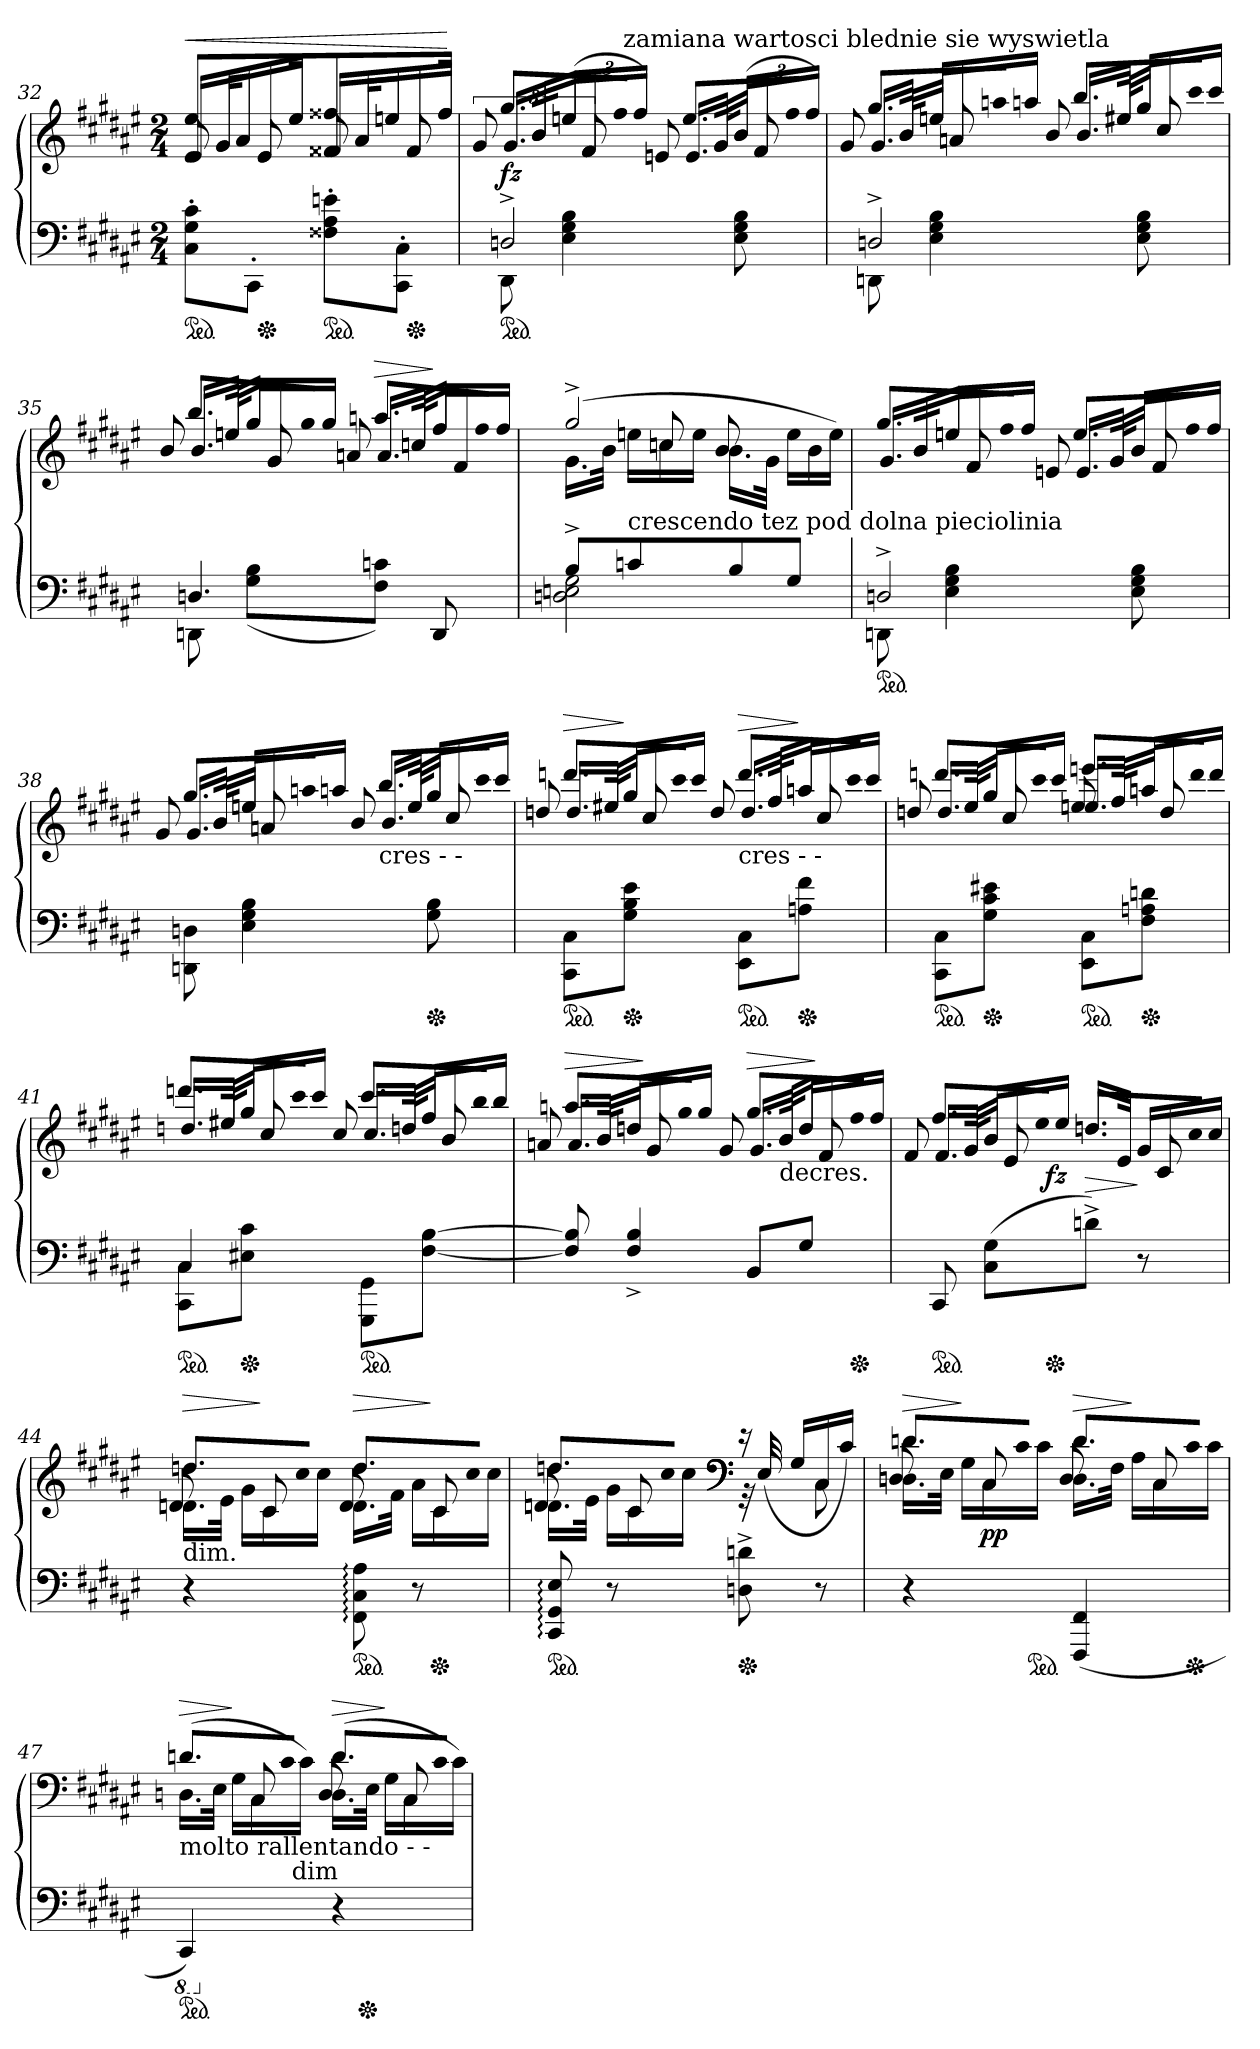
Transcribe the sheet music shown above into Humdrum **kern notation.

**kern	**kern	**dynam
*part1	*part1	*part1
*staff2	*staff1	*staff1/2
*clefF4	*clefG2	*
*k[f#c#g#d#a#e#]	*k[f#c#g#d#a#e#]	*
*M2/4	*M2/4	*
*	*Xtuplet	*
=32	=32	=32
*	*^	*
*	*	*^	*
*	*	*	*^	*
!	!	!	!	!	!LO:HP:a
*ped	*	*	*	*	*
8C#'>\ 8G#'>\ 8c#'>\L	5ee#	20ryy	20e#LL	10e#/	<
.	.	20g#/KL	20g#	.	.
.	.	10a#/J	20a#	20ryy	.
8CC#'>J	.	.	.	.	.
*Xped	*	*	*	*	*
.	.	.	20e#	10e#/	.
.	20ee#JJ	20ryy	20ee#JJ	.	.
*ped	*	*	*	*	*
8F##X'>\ 8A#'>\ 8en'>\L	5ff##X	20ryy	20f##XLL	10f##X/	.
.	.	20a#/KL	20a#	.	.
.	.	10een/J	20een	20ryy	.
8CC#'> 8C#'>J	.	.	.	.	.
*Xped	*	*	*	*	*
.	.	.	20f##	10f##/	.
.	20ff##JJ	20ryy	20ff##JJ	.	.
*	*v	*v	*v	*v	*
.	.	[
=33	=33	=33
*^	*^	*
*	*	*	*^	*
*	*	*	*	*^	*
*ped	*	*	*	*	*	*
2Dn^>	8DD#	8.gg#L	16.ryy	16.g#LL	12g#/	fz
.	.	.	.	.	12ryy	.
.	.	.	32b/KLL	32bJJk	.	.
*	*	*	*	*tuplet	*	*
.	4E# 4G# 4B	.	16een/JJ	(>24eenLL	.	.
.	.	.	.	24f#	12f#/	.
!	!	!LO:N:vis=16	!	!	!	!
.	.	24.ff#Jk	16ryy	.	.	.
!	!	!	!	!LO:TX:a:t=zamiana wartosci blednie sie wyswietla	!	!
.	.	.	.	24ff#JJ)	.	.
*	*	*	*	*	*Xtuplet	*
.	.	8.eeL	16.ryy	16.enLL	12en/	.
.	.	.	.	.	12ryy	.
.	.	.	32g#/KLL	32g#JJk	.	.
*	*	*	*	*tuplet	*	*
.	8E# 8G# 8B	.	16b/JJ	(>24bLL	.	.
.	.	.	.	24f#	12f#/	.
!	!	!LO:N:vis=16	!	!	!	!
.	.	24.ff#Jk	16ryy	.	.	.
.	.	.	.	24ff#JJ)	.	.
=34	=34	=34	=34	=34	=34	=34
*	*	*	*	*	*Xtuplet	*
2Dn^>	8DDn	8.gg#L	16.ryy	16.g#LL	12g#/	.
.	.	.	.	.	12ryy	.
.	.	.	32b/KLL	32bJJk	.	.
.	4E# 4G# 4B	.	16een/JJ	24eenLL	.	.
.	.	.	.	24an	12an/	.
!	!	!LO:N:vis=16	!	!	!	!
.	.	24.aanJk	16ryy	.	.	.
.	.	.	.	24aanJJ	.	.
.	.	8.bbL	16.ryy	16.bLL	12b/	.
.	.	.	.	.	12ryy	.
.	.	.	32ee#X/KLL	32ee#XJJk	.	.
.	8E# 8G# 8B	.	16gg#/JJ	24gg#LL	.	.
.	.	.	.	24cc#	12cc#/	.
!	!	!LO:N:vis=16	!	!	!	!
.	.	24.ccc#Jk	16ryy	.	.	.
.	.	.	.	24ccc#JJ	.	.
=35	=35	=35	=35	=35	=35	=35
4.Dn	8DDn	8.bbL	16.ryy	16.bLL	12b/	.
.	.	.	.	.	12ryy	.
.	.	.	32een/KLL	32eenJJk	.	.
.	(>8G# 8BL	.	16gg#/JJ	24gg#LL	.	.
.	.	.	.	24g#	12g#/	.
!	!	!LO:N:vis=16	!	!	!	!
.	.	24.gg#Jk	16ryy	.	.	.
.	.	.	.	24gg#JJ	.	.
!	!	!	!	!	!	!LO:HP:a
.	8F# 8cnJ)	8.aanL	16.ryy	16.anLL	12an/	>
.	.	.	.	.	12ryy	.
.	.	.	32ccn/KLL	32ccnJJk	.	.
8DD	8ryy	.	16ff#/JJ	24ff#LL	.	]
.	.	.	.	24f#	12ryy	.
!	!	!LO:N:vis=16	!	!	!	!
.	.	24.ff#Jk	16ryy	.	.	.
.	.	.	.	24ff#JJ	.	.
*	*	*	*	*v	*v	*
=36	=36	=36	=36	=36	=36
8B^L	2Dn 2En 2G#	(>2gg#^>	16.g#LL	12ryy	.
.	.	.	.	12ryy	.
.	.	.	32bJJk	.	.
!LO:TX:a:t=crescendo tez pod dolna pieciolinia	!	!	!	!	!
8cn	.	.	24eenLL	.	.
.	.	.	24ccn	12ccn/	.
.	.	.	24eeJJ	.	.
8B	.	.	16.bLL	12b/	.
.	.	.	.	12ryy	.
.	.	.	32g#JJk	.	.
8G#J	.	.	24eeLL	.	.
.	.	.	24b	12ryy	.
.	.	.	24eeJJ)	.	.
=37	=37	=37	=37	=37	=37
*	*	*	*	*^	*
*ped	*	*	*	*	*	*
2Dn^	8DDn	8.gg#L	16.ryy	16.g#LL	12ryy	.
.	.	.	.	.	12ryy	.
.	.	.	32b/KLL	32bJJk	.	.
.	4E# 4G# 4B	.	16een/JJ	24eenLL	.	.
.	.	.	.	24f#	12f#/	.
!	!	!LO:N:vis=16	!	!	!	!
.	.	24.ff#Jk	16ryy	.	.	.
.	.	.	.	24ff#JJ	.	.
.	.	8.eeL	16.ryy	16.enLL	12en/	.
.	.	.	.	.	12ryy	.
.	.	.	32g#/KLL	32g#JJk	.	.
.	8E# 8G# 8B	.	16b/JJ	24bLL	.	.
.	.	.	.	24f#	12f#/	.
!	!	!LO:N:vis=16	!	!	!	!
.	.	24.ff#Jk	16ryy	.	.	.
.	.	.	.	24ff#JJ	.	.
*v	*v	*	*	*	*	*
=38	=38	=38	=38	=38	=38
8DDn\ 8Dn\	8.gg#L	16.ryy	16.g#LL	12g#/	.
.	.	.	.	12ryy	.
.	.	32b/KLL	32bJJk	.	.
4E# 4G# 4B	.	16een/JJ	24eenLL	.	.
.	.	.	24an	12an/	.
!	!LO:N:vis=16	!	!	!	!
.	24.aanJk	16ryy	.	.	.
.	.	.	24aanJJ	.	.
!	!LO:TX:b:t=cres - -	!	!	!	!
.	8.bbL	16.ryy	16.bLL	12b/	.
.	.	.	.	12ryy	.
.	.	32ee/KLL	32eeJJk	.	.
*Xped	*	*	*	*	*
8G# 8B	.	16gg#/JJ	24gg#LL	.	.
.	.	.	24cc#	12cc#/	.
!	!LO:N:vis=16	!	!	!	!
.	24.ccc#Jk	16ryy	.	.	.
.	.	.	24ccc#JJ	.	.
=39	=39	=39	=39	=39	=39
!	!	!	!	!	!LO:HP:a
*ped	*	*	*	*	*
8CC# 8C#L	8.dddnL	16.ryy	16.ddnLL	12ddn/	>
.	.	.	.	12ryy	.
.	.	32ee#X/KLL	32ee#XJJk	.	.
*Xped	*	*	*	*	*
8G# 8B 8e#J	.	16gg#/JJ	24gg#LL	.	]
.	.	.	24cc#	12cc#/	.
!	!LO:N:vis=16	!	!	!	!
.	24.ccc#Jk	16ryy	.	.	.
.	.	.	24ccc#JJ	.	.
!	!LO:TX:b:t=cres - -	!	!	!	!
!	!	!	!	!	!LO:HP:a
*ped	*	*	*	*	*
8EE# 8C#L	8.dddL	16.ryy	16.ddLL	12dd/	>
.	.	.	.	12ryy	.
.	.	32ff#/KLL	32ff#JJk	.	.
*Xped	*	*	*	*	*
8An 8f#J	.	16aan/JJ	24aanLL	.	]
.	.	.	24cc#	12cc#/	.
!	!LO:N:vis=16	!	!	!	!
.	24.ccc#Jk	16ryy	.	.	.
.	.	.	24ccc#JJ	.	.
=40	=40	=40	=40	=40	=40
*ped	*	*	*	*	*
8CC# 8C#L	8.dddnL	16.ryy	16.ddnLL	12ddn/	.
.	.	.	.	12ryy	.
.	.	32ee#/KLL	32ee#JJk	.	.
*Xped	*	*	*	*	*
8G# 8c# 8e#XJ	.	16gg#/JJ	24gg#LL	.	.
.	.	.	24cc#	12cc#/	.
!	!LO:N:vis=16	!	!	!	!
.	24.ccc#Jk	16ryy	.	.	.
.	.	.	24ccc#JJ	.	.
*ped	*	*	*	*	*
8EE# 8C#L	8.eeenL	16.ryy	16.eenLL	12een/	.
.	.	.	.	12ryy	.
.	.	32ff#/KLL	32ff#JJk	.	.
*Xped	*	*	*	*	*
8F# 8An 8dnJ	.	16aan/JJ	24aanLL	.	.
.	.	.	24dd	12dd/	.
!	!LO:N:vis=16	!	!	!	!
.	24.dddJk	16ryy	.	.	.
.	.	.	24dddJJ	.	.
=41	=41	=41	=41	=41	=41
*^	*	*	*	*	*
*ped	*	*	*	*	*	*
4C#/	8CC# 8C#L	8.dddnL	16.ryy	16.ddnLL	12ddnyy	.
.	.	.	.	.	12ryy	.
.	.	.	32ee#X/KLL	32ee#XJJk	.	.
*Xped	*	*	*	*	*	*
.	8E#X 8c#J	.	16gg#/JJ	24gg#LL	.	.
.	.	.	.	24cc#	12cc#/	.
!	!	!LO:N:vis=16	!	!	!	!
.	.	24.ccc#Jk	16ryy	.	.	.
.	.	.	.	24ccc#JJ	.	.
*ped	*	*	*	*	*	*
4ryy	8GGG#\ 8GG#\L	8.ccc#L	16.ryy	16.cc#LL	12cc#/	.
.	.	.	.	.	12ryy	.
.	.	.	32ddn/KLL	32ddnJJk	.	.
.	[8F# [8BJ	.	16ff#/JJ	24ff#LL	.	.
.	.	.	.	24b	12b/	.
!	!	!LO:N:vis=16	!	!	!	!
.	.	24.bbJk	16ryy	.	.	.
.	.	.	.	24bbJJ	.	.
=42	=42	=42	=42	=42	=42	=42
*	*^	*	*	*	*	*
!	!	!	!	!	!	!	!LO:HP:a
4ryy	8F#]/ 8B]/	8ryy	8.aanL	16.ryy	16.anLL	12an/	>
.	.	.	.	.	.	12ryy	.
.	.	.	.	32b/KLL	32bJJk	.	.
.	4F#^>/ 4B^>/	8ryy	.	16ddn/JJ	24ddnLL	.	.
.	.	.	.	.	24g#	12g#/	]
!	!	!	!LO:N:vis=16	!	!	!	!
.	.	.	24.gg#Jk	16ryy	.	.	.
.	.	.	.	.	24gg#JJ	.	.
!	!	!	!	!	!	!	!LO:HP:a
4BB/	.	8BBL	8.gg#L	16.ryy	16.g#LL	12g#/	>
.	.	.	.	.	.	12ryy	.
!	!	!	!	!LO:TX:b:t=decres.	!	!	!
.	.	.	.	32b/KLL	32bJJk	.	.
.	8ryy	8G#J	.	16dd/JJ	24ddLL	.	.
.	.	.	.	.	24f#	12f#/	]
!	!	!	!LO:N:vis=16	!	!	!	!
*Xped	*	*	*	*	*	*	*
.	.	.	24.ff#Jk	16ryy	.	.	.
.	.	.	.	.	24ff#JJ	.	.
*v	*v	*v	*	*	*	*	*
=43	=43	=43	=43	=43	=43
*ped	*	*	*	*	*
8CC#/	8.ff#L	16.ryy	16.f#LL	12f#/	.
.	.	.	.	12ryy	.
.	.	32g#/KLL	32g#JJk	.	.
(>8C# 8G#L	.	16b/JJ	24bLL	.	.
.	.	.	24e#	12e#/	.
!	!LO:N:vis=16	!	!	!	!
.	24.ee#Jk	16ryy	.	.	.
!	!	!	!	!	!LO:DY:b
*Xped	*	*	*	*	*
.	.	.	24ee#JJ	.	fz
8dn^<J)	8.ddnL	16.ryy	16.ddnLL	12ryy	>
.	.	.	.	12ryy	.
.	.	32ryy	32e#JJk	.	.
8r	.	16ryy	24g#LL	.	]
.	.	.	24c#	12c#/	.
!	!LO:N:vis=16	!	!	!	!
.	24.cc#Jk	16ryy	.	.	.
.	.	.	24cc#JJ	.	.
*	*	*	*v	*v	*
=44	=44	=44	=44	=44
!	!LO:TX:b:t=dim.	!	!	!
!	!	!	!	!LO:HP:a
4r	8.ddnL	16.dnLL	12dn/	>
.	.	.	12ryy	.
.	.	32e#JJk	.	.
.	.	24g#LL	.	.
.	.	24c#	12c#/	]
!	!LO:N:vis=16	!	!	!
.	24.cc#Jk	.	.	.
.	.	24cc#JJ	.	.
!	!	!	!	!LO:HP:a
*ped	*	*	*	*
8FF#:\ 8C#:\ 8A#:\	8.ddL	16.dLL	12d/	>
.	.	.	12ryy	.
.	.	32f#JJk	.	.
8r	.	24a#LL	.	.
*Xped	*	*	*	*
.	.	24c#	12c#/	]
!	!LO:N:vis=16	!	!	!
.	24.cc#Jk	.	.	.
.	.	24cc#JJ	.	.
=45	=45	=45	=45	=45
*ped	*	*	*	*
8CC#:/ 8GG#:/ 8E#:/	8.ddnL	16.dnLL	12dn/	.
.	.	.	12ryy	.
.	.	32e#JJk	.	.
8r	.	24g#LL	.	.
.	.	24c#	12c#/	.
!	!LO:N:vis=16	!	!	!
.	24.cc#Jk	.	.	.
.	.	24cc#JJ	.	.
*	*clefF4	*	*	*
*Xped	*	*	*	*
8Dn^>\ 8dn^>\	16r	32r	8ryy	.
.	.	(>32E#/	.	.
.	16ryy	16G#/LL	.	.
8r	8ryy	16C#/	8C#\	.
.	.	16c#/JJ)	.	.
=46	=46	=46	=46	=46
!	!	!	!	!LO:HP:a
4r	8.dnL	16.DnLL	12Dn/	>
.	.	.	12ryy	.
.	.	32E#JJk	.	.
.	.	24G#LL	.	]
.	.	24C#	12C#/	pp
!	!LO:N:vis=16	!	!	!
.	24.c#Jk	.	.	.
*ped	*	*	*	*
.	.	24c#JJ	.	.
!	!	!	!	!LO:HP:a
(<4FFF# 4FF#	8.dL	16.DLL	12D/	>
.	.	.	12ryy	.
.	.	32F#JJk	.	.
.	.	24A#LL	.	]
.	.	24C#	12C#/	.
!	!LO:N:vis=16	!	!	!
*Xped	*	*	*	*
.	24.c#Jk	.	.	.
.	.	24c#JJ	.	.
=47	=47	=47	=47	=47
*8ba	*	*	*	*
!	!LO:TX:b:t=molto rallentando - -	!	!	!
!	!	!	!	!LO:HP:a
*ped	*	*	*	*
4CCC#)	(8.dnL	16.DnLL	12Dn/yy	>
.	.	.	12ryy	.
.	.	32E#JJk	.	.
.	.	24G#LL	.	]
.	.	24C#	12C#/	.
!	!LO:N:vis=16	!	!	!
.	24.c#Jk	.	.	.
!	!	!LO:TX:b:t=dim	!	!
.	.	24c#JJ)	.	.
*X8ba	*	*	*	*
!	!	!	!	!LO:HP:a
4r	(8.dL	16.DLL	12D/	>
*Xped	*	*	*	*
.	.	.	12ryy	.
.	.	32E#JJk	.	.
.	.	24G#LL	.	]
.	.	24C#	12C#/	.
!	!LO:N:vis=16	!	!	!
.	24.c#Jk	.	.	.
.	.	24c#JJ)	.	.
*	*v	*v	*v	*
=	=	=
*-	*-	*-
